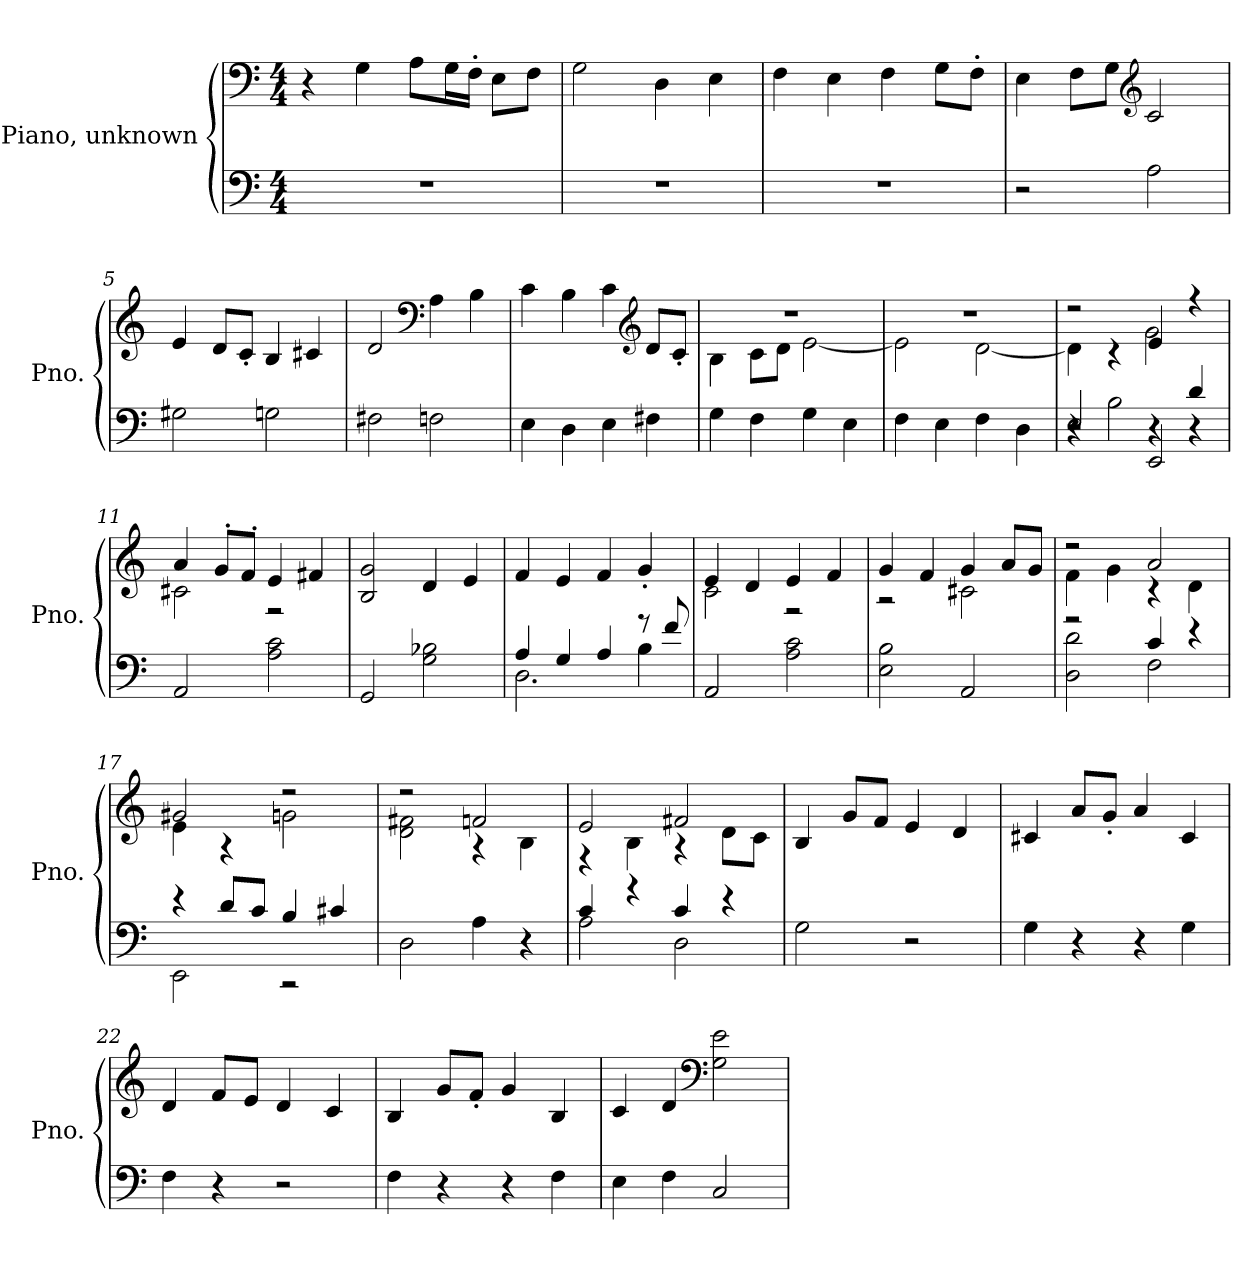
**kern	**kern
*part1	*part1
*staff2	*staff1
*I"Piano, unknown	*
*I'Pno.	*
*clefF4	*clefF4
*k[]	*k[]
*M4/4	*M4/4
*MM120	*MM120
=1	=1
1r	4r
.	4G\
.	8A\L
.	16G\L
.	16F'\JJ
.	8E\L
.	8F\J
=2	=2
1r	2G\
.	4D\
.	4E\
=3	=3
1r	4F\
.	4E\
.	4F\
.	8G\L
.	8F'\J
=4	=4
2r	4E\
.	8F\L
.	8G\J
*	*clefG2
2A\	2c/
=5	=5
2G#X\	4e/
.	8d/L
.	8c'/J
2Gn\	4B/
.	4c#X/
=6	=6
2F#X\	2d/
*	*clefF4
2Fn\	4A\
.	4B\
=7	=7
4E\	4c\
4D\	4B\
4E\	4c\
*	*clefG2
4F#X\	8d/L
.	8c'/J
!!LO:LB:g=z
=8	=8
*	*^
4G\	1r	4B\
4F\	.	8c\L
.	.	8d\J
4G\	.	[2e\
4E\	.	.
=9	=9	=9
4F\	1r	2e\]
4E\	.	.
4F\	.	[2d\
4D\	.	.
=10	=10	=10
*^	*	*
*	*^	*	*
2r	4r	2E/	2r	4d\]
.	2B\	.	.	4r
4r	.	2EE/	4e/	2g\
4d/	4r	.	4r	.
*v	*v	*v	*	*
=11	=11	=11
2AA/	4a/	2c#X\
.	8g'/L	.
.	8f'/J	.
2A\ 2c\	4e/	2r
.	4f#X/	.
*	*v	*v
=12	=12
2GG/	2B/ 2g/
2G\ 2B-X\	4d/
.	4e/
=13	=13
*^	*
4A/	2.D\	4f/
4G/	.	4e/
4A/	.	4f/
8r	4B\	4g'/
8f/	.	.
*v	*v	*
=14	=14
*	*^
2AA/	4e/	2c\
.	4d/	.
2A\ 2c\	4e/	2r
.	4f/	.
!!LO:LB:g=z	!!
=15	=15	=15
2E\ 2B\	4g/	2r
.	4f/	.
2AA/	4g/	2c#X\
.	8a/L	.
.	8g/J	.
=16	=16	=16
*^	*	*
2r	2D\ 2d\	2r	4f\
.	.	.	4g\
4c/	2F\	2a/	4r
4r	.	.	4d\
=17	=17	=17	=17
4r	2EE\	2g#X/	4e\
8d/L	.	.	4r
8c/J	.	.	.
4B/	2r	2r	2gn\
4c#X/	.	.	.
*v	*v	*	*
=18	=18	=18
2D\	2r	2d\ 2f#X\
4A\	2fn/	4r
4r	.	4B\
=19	=19	=19
*^	*	*
4c/	2A\	2e/	4r
4r	.	.	4B\
4c/	2D\	2f#X/	4r
4r	.	.	8d\L
.	.	.	8c\J
*v	*v	*	*
*	*v	*v
=20	=20
2G\	4B/
.	8g/L
.	8f/J
2r	4e/
.	4d/
=21	=21
4G\	4c#X/
4r	8a/L
.	8g'/J
4r	4a/
4G\	4c#/
!!LO:LB:g=z
=22	=22
4F\	4d/
4r	8f/L
.	8e/J
2r	4d/
.	4c/
=23	=23
4F\	4B/
4r	8g/L
.	8f'/J
4r	4g/
4F\	4B/
=24	=24
4E\	4c/
4F\	4d/
*	*clefF4
2C/	2G\ 2e\
=	=
*-	*-
